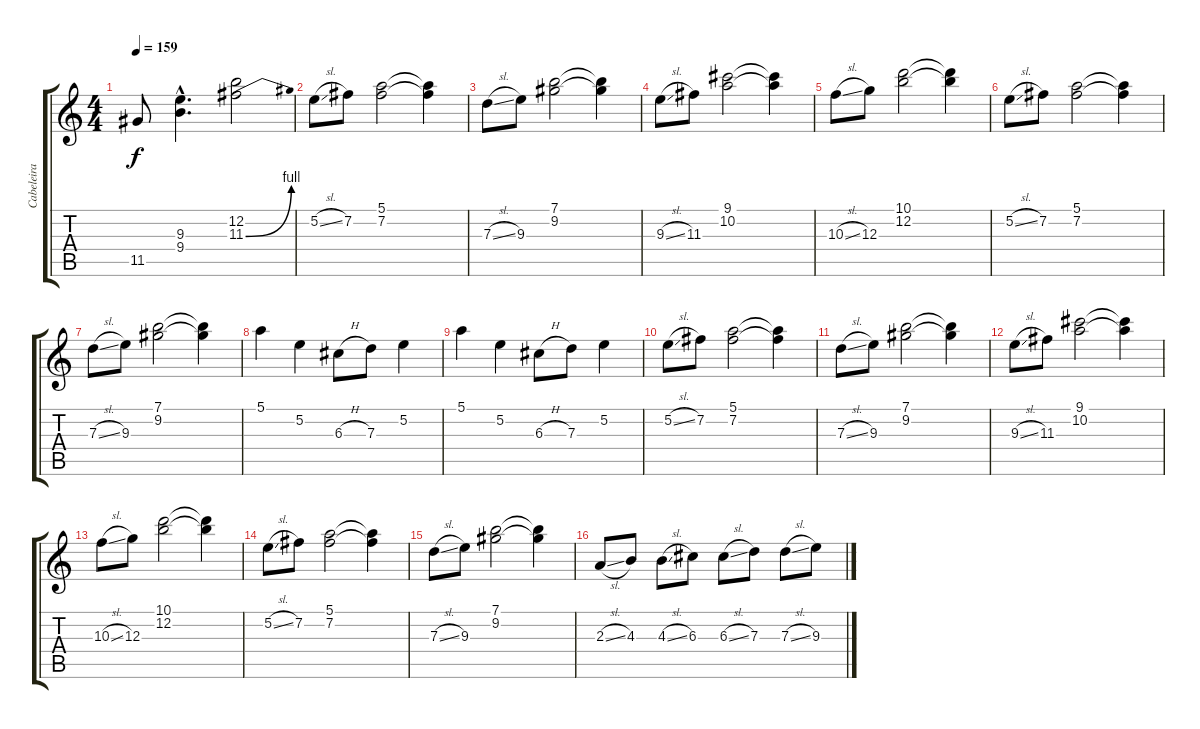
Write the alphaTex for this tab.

\track ("Cabeleira" "Cabeleira") {instrument distortionguitar}
\staff {score tabs}
\tuning (E4 B3 G3 D3 A2 E2) {hide}
\ts (4 4)
\tempo 159
\clef g2
\ks c
11.5.8{dy f} (9.3{hac} 9.4{hac}).4{d} (12.2 11.3{be (bend 0 0 60 4)}).2 |
5.2{sl}.8 7.2.8 (5.1 7.2).2 (5.1{t} 7.2{t}).4 |
7.3{sl}.8 9.3.8 (7.1 9.2).2 (7.1{t} 9.2{t}).4 |
9.3{sl}.8 11.3.8 (9.1 10.2).2 (9.1{t} 10.2{t}).4 |
10.3{sl}.8 12.3.8 (10.1 12.2).2 (10.1{t} 12.2{t}).4 |
5.2{sl}.8 7.2.8 (5.1 7.2).2 (5.1{t} 7.2{t}).4 |
7.3{sl}.8 9.3.8 (7.1 9.2).2 (7.1{t} 9.2{t}).4 |
5.1.4 5.2.4 6.3{h}.8 7.3.8 5.2.4 |
5.1.4 5.2.4 6.3{h}.8 7.3.8 5.2.4 |
5.2{sl}.8 7.2.8 (5.1 7.2).2 (5.1{t} 7.2{t}).4 |
7.3{sl}.8 9.3.8 (7.1 9.2).2 (7.1{t} 9.2{t}).4 |
9.3{sl}.8 11.3.8 (9.1 10.2).2 (9.1{t} 10.2{t}).4 |
10.3{sl}.8 12.3.8 (10.1 12.2).2 (10.1{t} 12.2{t}).4 |
5.2{sl}.8 7.2.8 (5.1 7.2).2 (5.1{t} 7.2{t}).4 |
7.3{sl}.8 9.3.8 (7.1 9.2).2 (7.1{t} 9.2{t}).4 |
2.3{sl}.8 4.3.8 4.3{sl}.8 6.3.8 6.3{sl}.8 7.3.8 7.3{sl}.8 9.3.8
